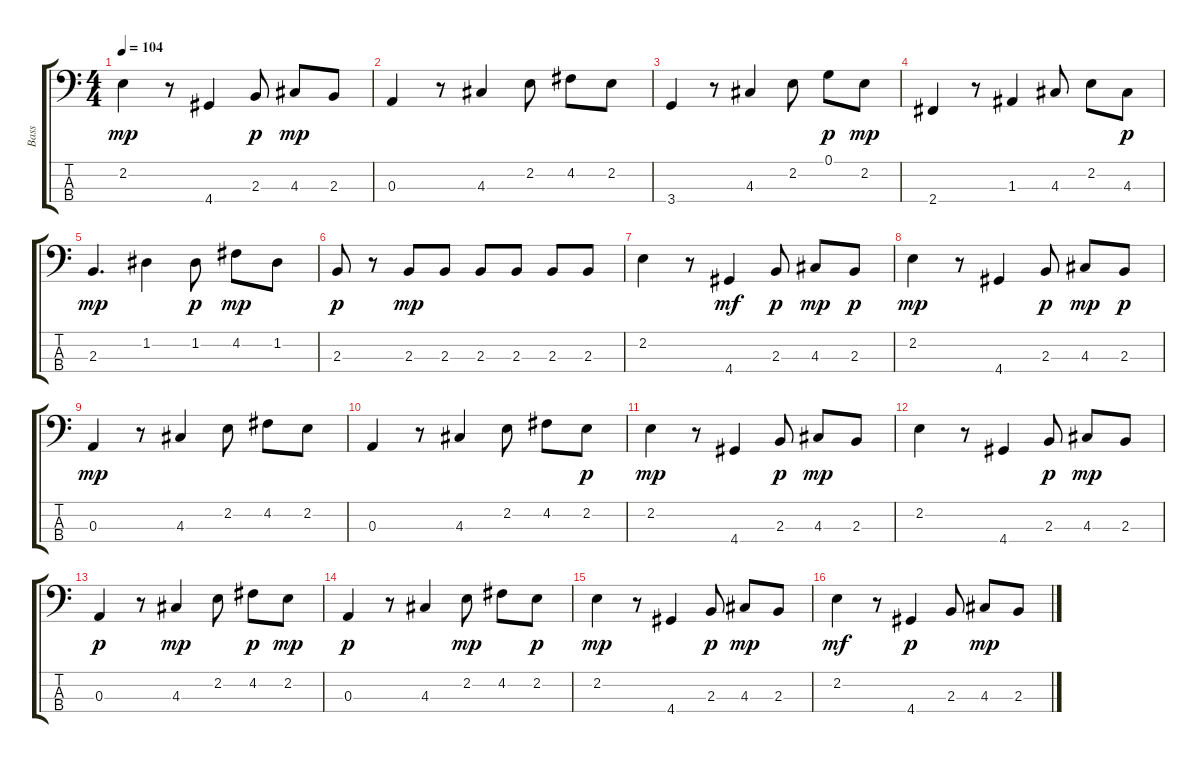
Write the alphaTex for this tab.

\track ("Bass" "Bass") {instrument electricbassfinger}
\staff {score tabs}
\tuning (G2 D2 A1 E1) {hide}
\ts (4 4)
\tempo 104
\clef f4
\ks c
2.2.4{dy mp} r.8 4.4.4 2.3.8{dy p} 4.3.8{dy mp} 2.3.8 |
0.3.4 r.8 4.3.4 2.2.8 4.2.8 2.2.8 |
3.4.4 r.8 4.3.4 2.2.8 0.1.8{dy p} 2.2.8{dy mp} |
2.4.4 r.8 1.3.4 4.3.8 2.2.8 4.3.8{dy p} |
2.3.4{d dy mp} 1.2.4 1.2.8{dy p} 4.2.8{dy mp} 1.2.8 |
2.3.8{dy p} r.8 2.3.8{dy mp} 2.3.8 2.3.8 2.3.8 2.3.8 2.3.8 |
2.2.4 r.8 4.4.4{dy mf} 2.3.8{dy p} 4.3.8{dy mp} 2.3.8{dy p} |
2.2.4{dy mp} r.8 4.4.4 2.3.8{dy p} 4.3.8{dy mp} 2.3.8{dy p} |
0.3.4{dy mp} r.8 4.3.4 2.2.8 4.2.8 2.2.8 |
0.3.4 r.8 4.3.4 2.2.8 4.2.8 2.2.8{dy p} |
2.2.4{dy mp} r.8 4.4.4 2.3.8{dy p} 4.3.8{dy mp} 2.3.8 |
2.2.4 r.8 4.4.4 2.3.8{dy p} 4.3.8{dy mp} 2.3.8 |
0.3.4{dy p} r.8 4.3.4{dy mp} 2.2.8 4.2.8{dy p} 2.2.8{dy mp} |
0.3.4{dy p} r.8 4.3.4 2.2.8{dy mp} 4.2.8 2.2.8{dy p} |
2.2.4{dy mp} r.8 4.4.4 2.3.8{dy p} 4.3.8{dy mp} 2.3.8 |
2.2.4{dy mf} r.8 4.4.4{dy p} 2.3.8 4.3.8{dy mp} 2.3.8
